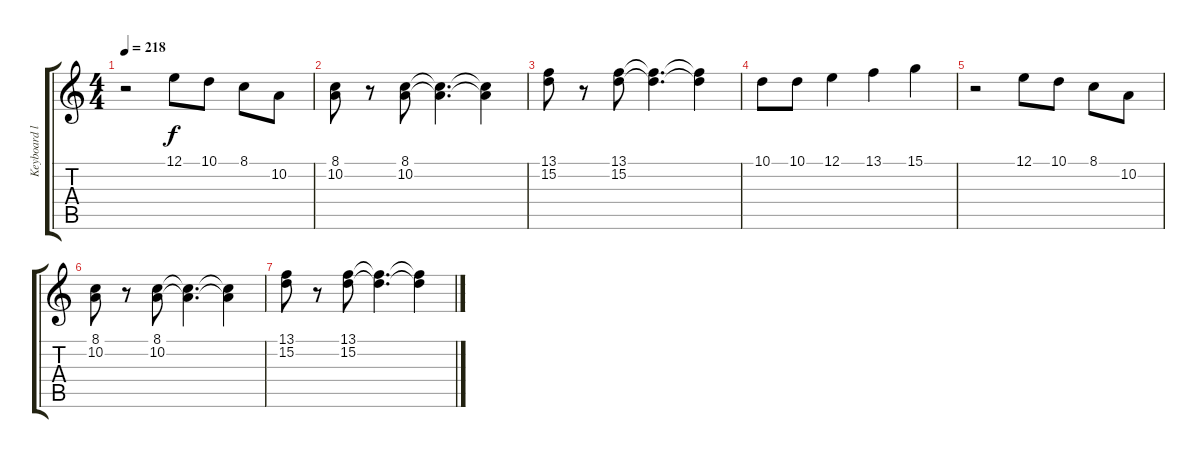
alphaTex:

\track ("Keyboard lead" "Keyboard l") {instrument reedorgan}
\staff {score tabs}
\tuning (E4 B3 G3 D3 A2 E2) {hide}
\ts (4 4)
\tempo 218
\clef g2
\ks c
r.2{dy f} 12.1.8 10.1.8 8.1.8 10.2.8 |
(8.1 10.2).8 r.8 (8.1 10.2).8 (8.1{t} 10.2{t}).4{d} (8.1{t} 10.2{t}).4 |
(13.1 15.2).8 r.8 (13.1 15.2).8 (13.1{t} 15.2{t}).4{d} (13.1{t} 15.2{t}).4 |
10.1.8 10.1.8 12.1.4 13.1.4 15.1.4 |
r.2 12.1.8 10.1.8 8.1.8 10.2.8 |
(8.1 10.2).8 r.8 (8.1 10.2).8 (8.1{t} 10.2{t}).4{d} (8.1{t} 10.2{t}).4 |
(13.1 15.2).8 r.8 (13.1 15.2).8 (13.1{t} 15.2{t}).4{d} (13.1{t} 15.2{t}).4
